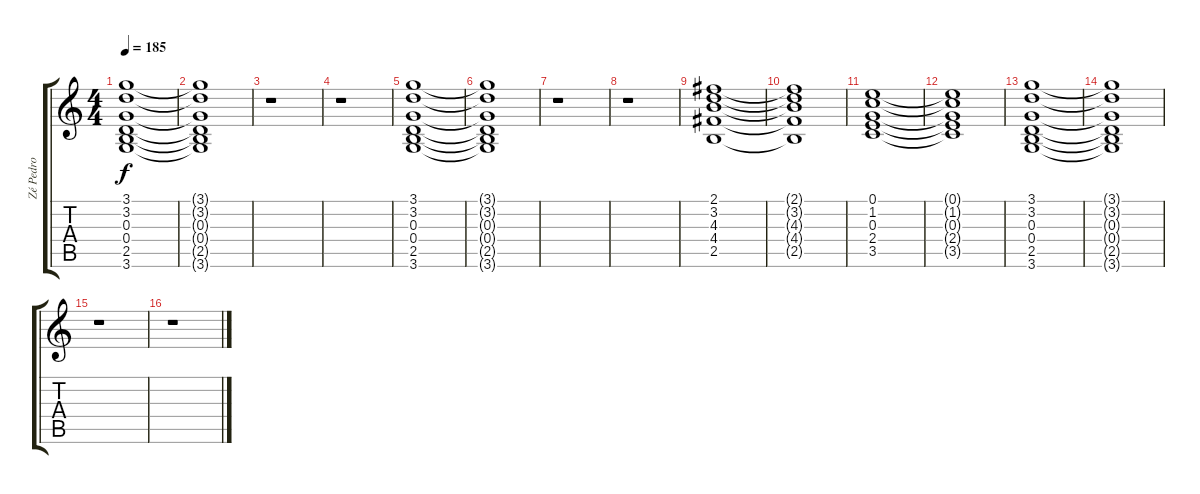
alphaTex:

\track ("Zé Pedro" "Zé Pedro") {instrument electricguitarclean}
\staff {score tabs}
\tuning (E4 B3 G3 D3 A2 E2) {hide}
\ts (4 4)
\tempo 185
\clef g2
\ks c
(3.1 3.2 0.3 0.4 2.5 3.6).1{dy f} |
(3.1{t} 3.2{t} 0.3{t} 0.4{t} 2.5{t} 3.6{t}).1 |
r.1 |
r.1 |
(3.1 3.2 0.3 0.4 2.5 3.6).1 |
(3.1{t} 3.2{t} 0.3{t} 0.4{t} 2.5{t} 3.6{t}).1 |
r.1 |
r.1 |
(2.1 3.2 4.3 4.4 2.5).1 |
(2.1{t} 3.2{t} 4.3{t} 4.4{t} 2.5{t}).1 |
(0.1 1.2 0.3 2.4 3.5).1 |
(0.1{t} 1.2{t} 0.3{t} 2.4{t} 3.5{t}).1 |
(3.1 3.2 0.3 0.4 2.5 3.6).1 |
(3.1{t} 3.2{t} 0.3{t} 0.4{t} 2.5{t} 3.6{t}).1 |
r.1 |
r.1
